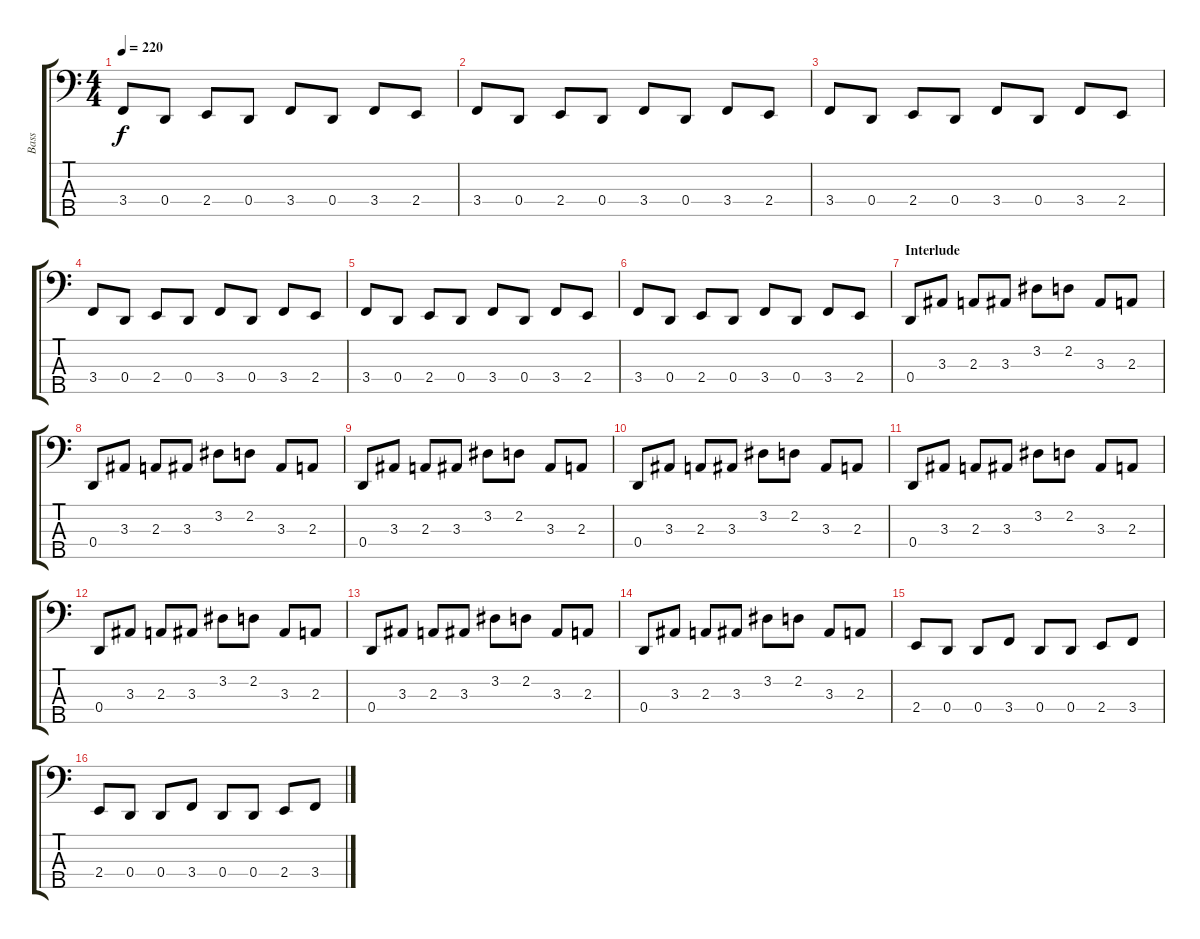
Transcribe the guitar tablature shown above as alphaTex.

\track ("Bass" "Bass") {instrument fretlessbass}
\staff {score tabs}
\tuning (F2 C2 G1 D1 A0) {hide}
\ts (4 4)
\tempo 220
\clef f4
\ks c
3.4.8{dy f} 0.4.8 2.4.8 0.4.8 3.4.8 0.4.8 3.4.8 2.4.8 |
3.4.8 0.4.8 2.4.8 0.4.8 3.4.8 0.4.8 3.4.8 2.4.8 |
3.4.8 0.4.8 2.4.8 0.4.8 3.4.8 0.4.8 3.4.8 2.4.8 |
3.4.8 0.4.8 2.4.8 0.4.8 3.4.8 0.4.8 3.4.8 2.4.8 |
3.4.8 0.4.8 2.4.8 0.4.8 3.4.8 0.4.8 3.4.8 2.4.8 |
3.4.8 0.4.8 2.4.8 0.4.8 3.4.8 0.4.8 3.4.8 2.4.8 |
\section ("" "Interlude")
0.4.8 3.3.8 2.3.8 3.3.8 3.2.8 2.2.8 3.3.8 2.3.8 |
0.4.8 3.3.8 2.3.8 3.3.8 3.2.8 2.2.8 3.3.8 2.3.8 |
0.4.8 3.3.8 2.3.8 3.3.8 3.2.8 2.2.8 3.3.8 2.3.8 |
0.4.8 3.3.8 2.3.8 3.3.8 3.2.8 2.2.8 3.3.8 2.3.8 |
0.4.8 3.3.8 2.3.8 3.3.8 3.2.8 2.2.8 3.3.8 2.3.8 |
0.4.8 3.3.8 2.3.8 3.3.8 3.2.8 2.2.8 3.3.8 2.3.8 |
0.4.8 3.3.8 2.3.8 3.3.8 3.2.8 2.2.8 3.3.8 2.3.8 |
0.4.8 3.3.8 2.3.8 3.3.8 3.2.8 2.2.8 3.3.8 2.3.8 |
2.4.8 0.4.8 0.4.8 3.4.8 0.4.8 0.4.8 2.4.8 3.4.8 |
2.4.8 0.4.8 0.4.8 3.4.8 0.4.8 0.4.8 2.4.8 3.4.8
